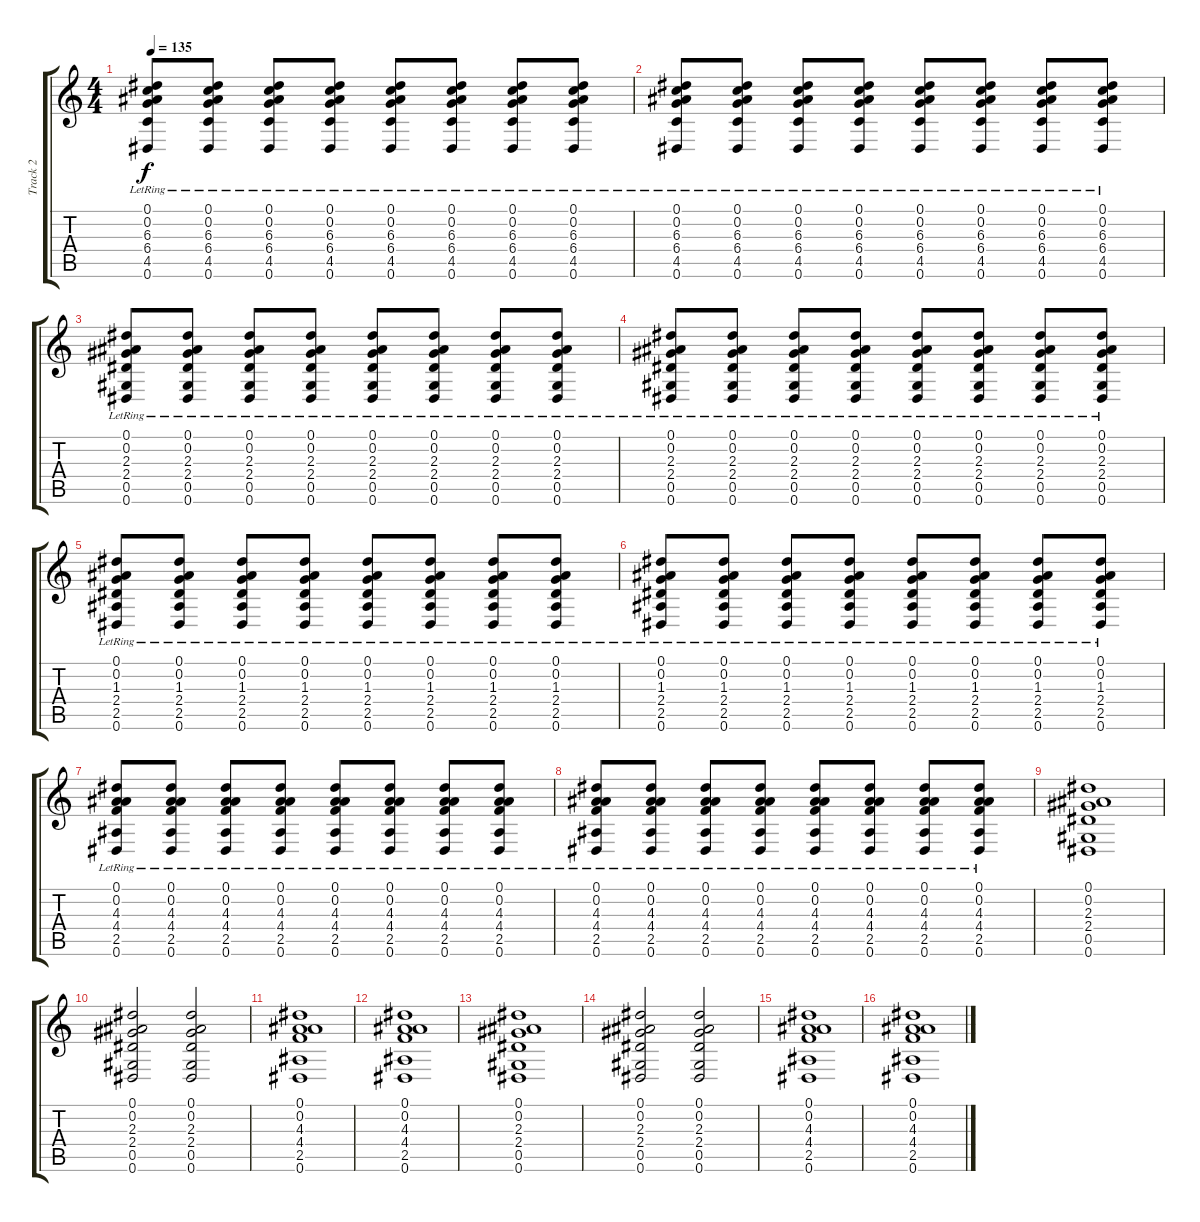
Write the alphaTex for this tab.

\track ("Track 2" "Track 2") {instrument electricguitarclean}
\staff {score tabs}
\tuning (Eb4 Bb3 Gb3 Db3 Ab2 Eb2) {hide}
\ts (4 4)
\tempo 135
\clef g2
\ks c
(0.1{lr} 0.2{lr} 6.3{lr} 6.4{lr} 4.5{lr} 0.6{lr}).8{dy f} (0.1{lr} 0.2{lr} 6.3{lr} 6.4{lr} 4.5{lr} 0.6{lr}).8 (0.1{lr} 0.2{lr} 6.3{lr} 6.4{lr} 4.5{lr} 0.6{lr}).8 (0.1{lr} 0.2{lr} 6.3{lr} 6.4{lr} 4.5{lr} 0.6{lr}).8 (0.1{lr} 0.2{lr} 6.3{lr} 6.4{lr} 4.5{lr} 0.6{lr}).8 (0.1{lr} 0.2{lr} 6.3{lr} 6.4{lr} 4.5{lr} 0.6{lr}).8 (0.1{lr} 0.2{lr} 6.3{lr} 6.4{lr} 4.5{lr} 0.6{lr}).8 (0.1{lr} 0.2{lr} 6.3{lr} 6.4{lr} 4.5{lr} 0.6{lr}).8 |
(0.1{lr} 0.2{lr} 6.3{lr} 6.4{lr} 4.5{lr} 0.6{lr}).8 (0.1{lr} 0.2{lr} 6.3{lr} 6.4{lr} 4.5{lr} 0.6{lr}).8 (0.1{lr} 0.2{lr} 6.3{lr} 6.4{lr} 4.5{lr} 0.6{lr}).8 (0.1{lr} 0.2{lr} 6.3{lr} 6.4{lr} 4.5{lr} 0.6{lr}).8 (0.1{lr} 0.2{lr} 6.3{lr} 6.4{lr} 4.5{lr} 0.6{lr}).8 (0.1{lr} 0.2{lr} 6.3{lr} 6.4{lr} 4.5{lr} 0.6{lr}).8 (0.1{lr} 0.2{lr} 6.3{lr} 6.4{lr} 4.5{lr} 0.6{lr}).8 (0.1{lr} 0.2{lr} 6.3{lr} 6.4{lr} 4.5{lr} 0.6{lr}).8 |
(0.1{lr} 0.2{lr} 2.3{lr} 2.4{lr} 0.5{lr} 0.6{lr}).8 (0.1{lr} 0.2{lr} 2.3{lr} 2.4{lr} 0.5{lr} 0.6{lr}).8 (0.1{lr} 0.2{lr} 2.3{lr} 2.4{lr} 0.5{lr} 0.6{lr}).8 (0.1{lr} 0.2{lr} 2.3{lr} 2.4{lr} 0.5{lr} 0.6{lr}).8 (0.1{lr} 0.2{lr} 2.3{lr} 2.4{lr} 0.5{lr} 0.6{lr}).8 (0.1{lr} 0.2{lr} 2.3{lr} 2.4{lr} 0.5{lr} 0.6{lr}).8 (0.1{lr} 0.2{lr} 2.3{lr} 2.4{lr} 0.5{lr} 0.6{lr}).8 (0.1{lr} 0.2{lr} 2.3{lr} 2.4{lr} 0.5{lr} 0.6{lr}).8 |
(0.1{lr} 0.2{lr} 2.3{lr} 2.4{lr} 0.5{lr} 0.6{lr}).8 (0.1{lr} 0.2{lr} 2.3{lr} 2.4{lr} 0.5{lr} 0.6{lr}).8 (0.1{lr} 0.2{lr} 2.3{lr} 2.4{lr} 0.5{lr} 0.6{lr}).8 (0.1{lr} 0.2{lr} 2.3{lr} 2.4{lr} 0.5{lr} 0.6{lr}).8 (0.1{lr} 0.2{lr} 2.3{lr} 2.4{lr} 0.5{lr} 0.6{lr}).8 (0.1{lr} 0.2{lr} 2.3{lr} 2.4{lr} 0.5{lr} 0.6{lr}).8 (0.1{lr} 0.2{lr} 2.3{lr} 2.4{lr} 0.5{lr} 0.6{lr}).8 (0.1{lr} 0.2{lr} 2.3{lr} 2.4{lr} 0.5{lr} 0.6{lr}).8 |
(0.1{lr} 0.2{lr} 1.3{lr} 2.4{lr} 2.5{lr} 0.6{lr}).8 (0.1{lr} 0.2{lr} 1.3{lr} 2.4{lr} 2.5{lr} 0.6{lr}).8 (0.1{lr} 0.2{lr} 1.3{lr} 2.4{lr} 2.5{lr} 0.6{lr}).8 (0.1{lr} 0.2{lr} 1.3{lr} 2.4{lr} 2.5{lr} 0.6{lr}).8 (0.1{lr} 0.2{lr} 1.3{lr} 2.4{lr} 2.5{lr} 0.6{lr}).8 (0.1{lr} 0.2{lr} 1.3{lr} 2.4{lr} 2.5{lr} 0.6{lr}).8 (0.1{lr} 0.2{lr} 1.3{lr} 2.4{lr} 2.5{lr} 0.6{lr}).8 (0.1{lr} 0.2{lr} 1.3{lr} 2.4{lr} 2.5{lr} 0.6{lr}).8 |
(0.1{lr} 0.2{lr} 1.3{lr} 2.4{lr} 2.5{lr} 0.6{lr}).8 (0.1{lr} 0.2{lr} 1.3{lr} 2.4{lr} 2.5{lr} 0.6{lr}).8 (0.1{lr} 0.2{lr} 1.3{lr} 2.4{lr} 2.5{lr} 0.6{lr}).8 (0.1{lr} 0.2{lr} 1.3{lr} 2.4{lr} 2.5{lr} 0.6{lr}).8 (0.1{lr} 0.2{lr} 1.3{lr} 2.4{lr} 2.5{lr} 0.6{lr}).8 (0.1{lr} 0.2{lr} 1.3{lr} 2.4{lr} 2.5{lr} 0.6{lr}).8 (0.1{lr} 0.2{lr} 1.3{lr} 2.4{lr} 2.5{lr} 0.6{lr}).8 (0.1{lr} 0.2{lr} 1.3{lr} 2.4{lr} 2.5{lr} 0.6{lr}).8 |
(0.1{lr} 0.2{lr} 4.3{lr} 4.4{lr} 2.5{lr} 0.6{lr}).8 (0.1{lr} 0.2{lr} 4.3{lr} 4.4{lr} 2.5{lr} 0.6{lr}).8 (0.1{lr} 0.2{lr} 4.3{lr} 4.4{lr} 2.5{lr} 0.6{lr}).8 (0.1{lr} 0.2{lr} 4.3{lr} 4.4{lr} 2.5{lr} 0.6{lr}).8 (0.1{lr} 0.2{lr} 4.3{lr} 4.4{lr} 2.5{lr} 0.6{lr}).8 (0.1{lr} 0.2{lr} 4.3{lr} 4.4{lr} 2.5{lr} 0.6{lr}).8 (0.1{lr} 0.2{lr} 4.3{lr} 4.4{lr} 2.5{lr} 0.6{lr}).8 (0.1{lr} 0.2{lr} 4.3{lr} 4.4{lr} 2.5{lr} 0.6{lr}).8 |
(0.1{lr} 0.2{lr} 4.3{lr} 4.4{lr} 2.5{lr} 0.6{lr}).8 (0.1{lr} 0.2{lr} 4.3{lr} 4.4{lr} 2.5{lr} 0.6{lr}).8 (0.1{lr} 0.2{lr} 4.3{lr} 4.4{lr} 2.5{lr} 0.6{lr}).8 (0.1{lr} 0.2{lr} 4.3{lr} 4.4{lr} 2.5{lr} 0.6{lr}).8 (0.1{lr} 0.2{lr} 4.3{lr} 4.4{lr} 2.5{lr} 0.6{lr}).8 (0.1{lr} 0.2{lr} 4.3{lr} 4.4{lr} 2.5{lr} 0.6{lr}).8 (0.1{lr} 0.2{lr} 4.3{lr} 4.4{lr} 2.5{lr} 0.6{lr}).8 (0.1{lr} 0.2{lr} 4.3{lr} 4.4{lr} 2.5{lr} 0.6{lr}).8 |
(0.1 0.2 2.3 2.4 0.5 0.6).1 |
(0.1 0.2 2.3 2.4 0.5 0.6).2 (0.1 0.2 2.3 2.4 0.5 0.6).2 |
(0.1 0.2 4.3 4.4 2.5 0.6).1 |
(0.1 0.2 4.3 4.4 2.5 0.6).1 |
(0.1 0.2 2.3 2.4 0.5 0.6).1 |
(0.1 0.2 2.3 2.4 0.5 0.6).2 (0.1 0.2 2.3 2.4 0.5 0.6).2 |
(0.1 0.2 4.3 4.4 2.5 0.6).1 |
(0.1 0.2 4.3 4.4 2.5 0.6).1
